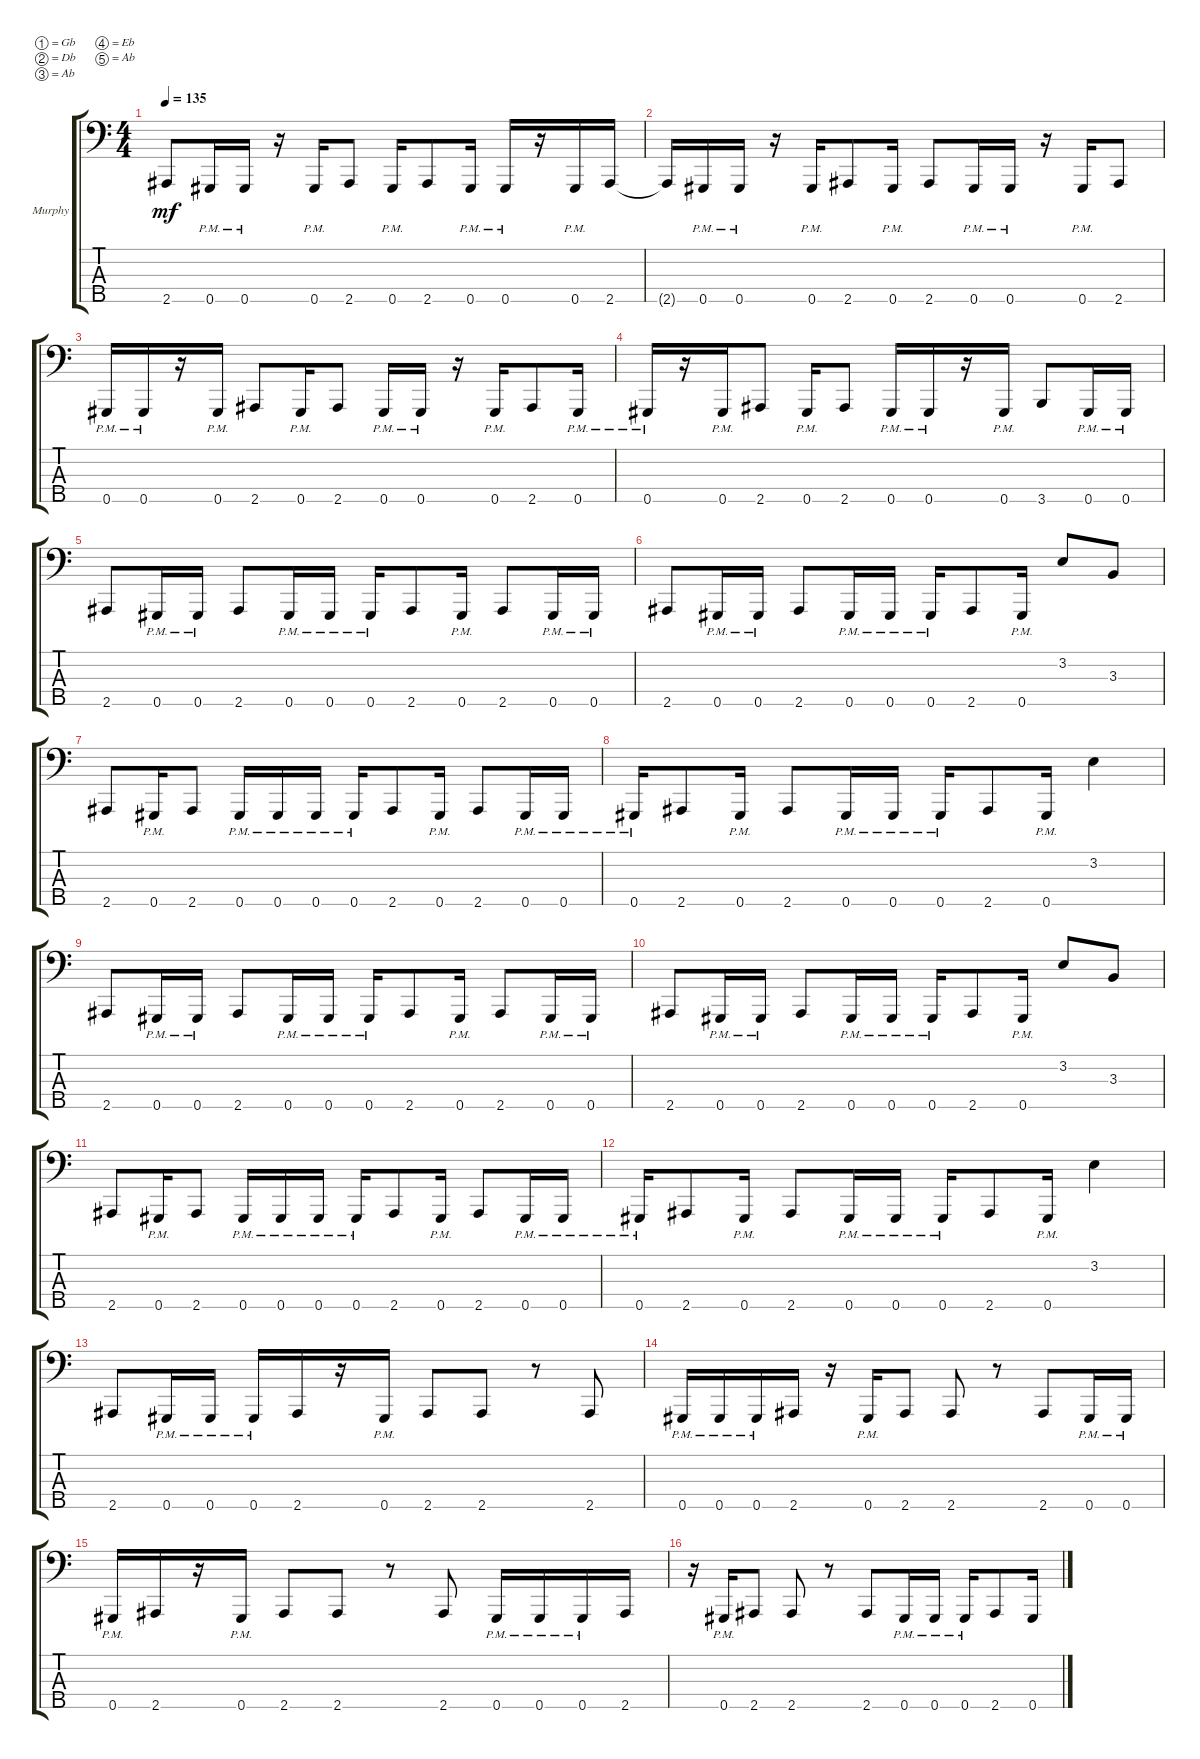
\defaultSystemsLayout 4
\bracketExtendMode groupsimilarinstruments
\multiBarRest
\firstSystemTrackNameOrientation horizontal
\otherSystemsTrackNameOrientation horizontal
\track ("Tom Murphy" "Murphy") {instrument electricbassfinger}
\staff {score tabs}
\tuning (Gb2 Db2 Ab1 Eb1 Ab0)
\ts (4 4)
\tempo 135
\clef f4
\ks c
2.5.8{dy mf} 0.5{pm}.16 0.5{pm}.16 r.16 0.5{pm}.16 2.5.8 0.5{pm}.16 2.5.8 0.5{pm}.16 0.5{pm}.16 r.16 0.5{pm}.16 2.5.16 |
2.5{t}.16 0.5{pm}.16 0.5{pm}.16 r.16 0.5{pm}.16 2.5.8 0.5{pm}.16 2.5.8 0.5{pm}.16 0.5{pm}.16 r.16 0.5{pm}.16 2.5.8 |
0.5{pm}.16 0.5{pm}.16 r.16 0.5{pm}.16 2.5.8 0.5{pm}.16 2.5.8 0.5{pm}.16 0.5{pm}.16 r.16 0.5{pm}.16 2.5.8 0.5{pm}.16 |
0.5{pm}.16 r.16 0.5{pm}.16 2.5.8 0.5{pm}.16 2.5.8 0.5{pm}.16 0.5{pm}.16 r.16 0.5{pm}.16 3.5.8 0.5{pm}.16 0.5{pm}.16 |
2.5.8 0.5{pm}.16 0.5{pm}.16 2.5.8 0.5{pm}.16 0.5{pm}.16 0.5{pm}.16 2.5.8 0.5{pm}.16 2.5.8 0.5{pm}.16 0.5{pm}.16 |
2.5.8 0.5{pm}.16 0.5{pm}.16 2.5.8 0.5{pm}.16 0.5{pm}.16 0.5{pm}.16 2.5.8 0.5{pm}.16 3.2.8 3.3.8 |
2.5.8 0.5{pm}.16 2.5.8 0.5{pm}.16 0.5{pm}.16 0.5{pm}.16 0.5{pm}.16 2.5.8 0.5{pm}.16 2.5.8 0.5{pm}.16 0.5{pm}.16 |
0.5{pm}.16 2.5.8 0.5{pm}.16 2.5.8 0.5{pm}.16 0.5{pm}.16 0.5{pm}.16 2.5.8 0.5{pm}.16 3.2.4 |
2.5.8 0.5{pm}.16 0.5{pm}.16 2.5.8 0.5{pm}.16 0.5{pm}.16 0.5{pm}.16 2.5.8 0.5{pm}.16 2.5.8 0.5{pm}.16 0.5{pm}.16 |
2.5.8 0.5{pm}.16 0.5{pm}.16 2.5.8 0.5{pm}.16 0.5{pm}.16 0.5{pm}.16 2.5.8 0.5{pm}.16 3.2.8 3.3.8 |
2.5.8 0.5{pm}.16 2.5.8 0.5{pm}.16 0.5{pm}.16 0.5{pm}.16 0.5{pm}.16 2.5.8 0.5{pm}.16 2.5.8 0.5{pm}.16 0.5{pm}.16 |
0.5{pm}.16 2.5.8 0.5{pm}.16 2.5.8 0.5{pm}.16 0.5{pm}.16 0.5{pm}.16 2.5.8 0.5{pm}.16 3.2.4 |
2.5.8 0.5{pm}.16 0.5{pm}.16 0.5{pm}.16 2.5.16 r.16 0.5{pm}.16 2.5.8 2.5.8 r.8 2.5.8 |
0.5{pm}.16 0.5{pm}.16 0.5{pm}.16 2.5.16 r.16 0.5{pm}.16 2.5.8 2.5.8 r.8 2.5.8 0.5{pm}.16 0.5{pm}.16 |
0.5{pm}.16 2.5.16 r.16 0.5{pm}.16 2.5.8 2.5.8 r.8 2.5.8 0.5{pm}.16 0.5{pm}.16 0.5{pm}.16 2.5.16 |
r.16 0.5{pm}.16 2.5.8 2.5.8 r.8 2.5.8 0.5{pm}.16 0.5{pm}.16 0.5{pm}.16 2.5.8 0.5.16
